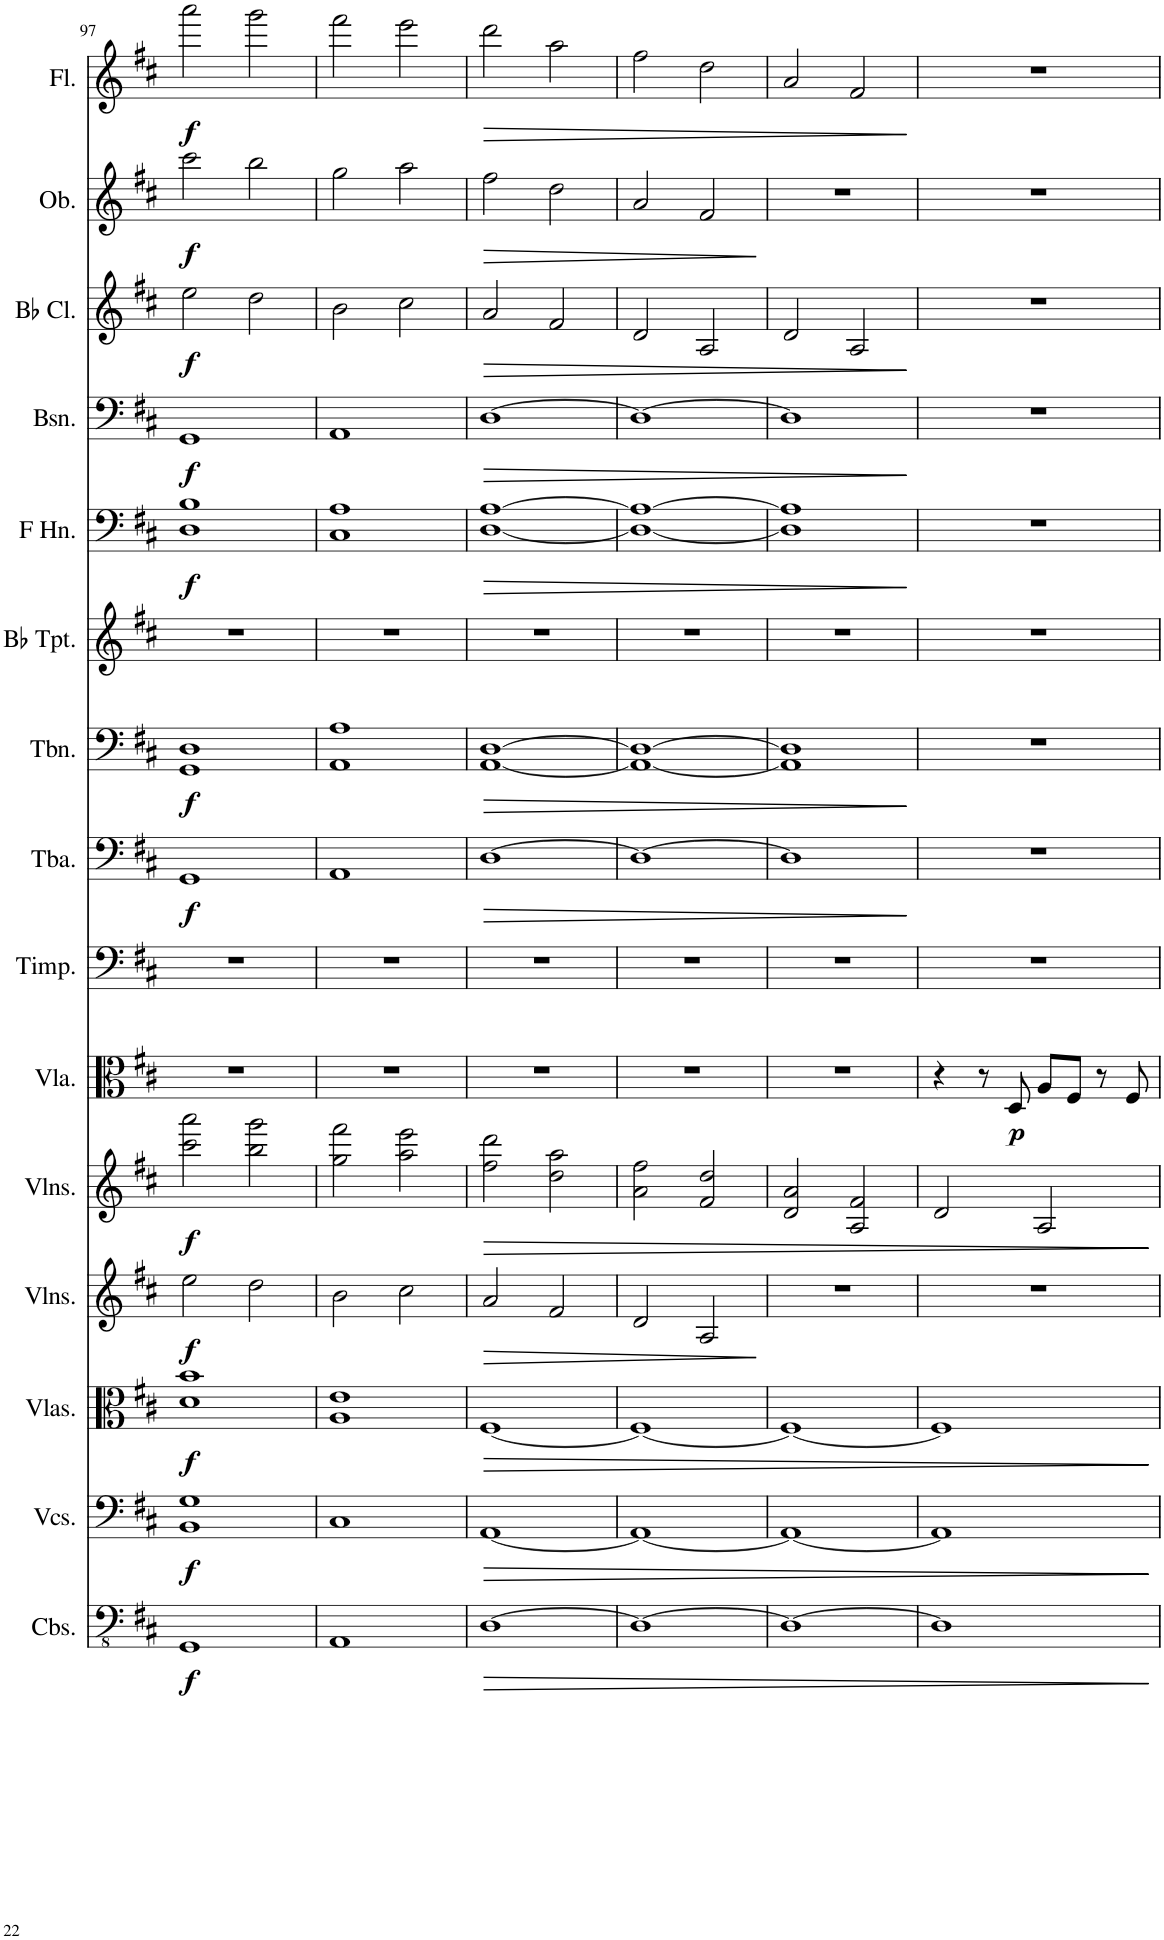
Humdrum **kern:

**kern	**dynam	**kern	**dynam	**kern	**dynam	**kern	**dynam	**kern	**dynam	**kern	**dynam	**kern	**kern	**dynam	**kern	**dynam	**kern	**kern	**dynam	**kern	**dynam	**kern	**dynam	**kern	**dynam	**kern	**dynam
*part15	*part15	*part14	*part14	*part13	*part13	*part12	*part12	*part11	*part11	*part10	*part10	*part9	*part8	*part8	*part7	*part7	*part6	*part5	*part5	*part4	*part4	*part3	*part3	*part2	*part2	*part1	*part1
*staff15	*staff15	*staff14	*staff14	*staff13	*staff13	*staff12	*staff12	*staff11	*staff11	*staff10	*staff10	*staff9	*staff8	*staff8	*staff7	*staff7	*staff6	*staff5	*staff5	*staff4	*staff4	*staff3	*staff3	*staff2	*staff2	*staff1	*staff1
*I"Contrabasses	*	*I"Violoncellos	*	*I"Violas	*	*I"Violins	*	*I"Violins	*	*I"Viola	*	*I"Timpani	*I"Tuba	*	*I"Trombone	*	*I"Bb Trumpet	*I"Horn in F	*	*I"Bassoon	*	*I"Bb Clarinet	*	*I"Oboe	*	*I"Flute	*
*I'Cbs.	*	*I'Vcs.	*	*I'Vlas.	*	*I'Vlns.	*	*I'Vlns.	*	*I'Vla.	*	*I'Timp.	*I'Tba.	*	*I'Tbn.	*	*I'Bb Tpt.	*	*	*I'Bsn.	*	*I'Bb Cl.	*	*I'Ob.	*	*I'Fl.	*
!!LO:PB:g=z
*clefFv4	*	*clefF4	*	*clefC3	*	*clefG2	*	*clefG2	*	*clefC3	*	*clefF4	*clefF4	*	*clefF4	*	*clefG2	*clefF4	*	*clefF4	*	*clefG2	*	*clefG2	*	*clefG2	*
*	*	*	*	*	*	*	*	*	*	*	*	*	*	*	*	*	*ITrd1c2	*ITrd4c7	*	*	*	*ITrd1c2	*	*	*	*	*
*k[f#c#]	*	*k[f#c#]	*	*k[f#c#]	*	*k[f#c#]	*	*k[f#c#]	*	*k[f#c#]	*	*k[f#c#]	*k[f#c#]	*	*k[f#c#]	*	*k[f#c#]	*k[f#c#]	*	*k[f#c#]	*	*k[f#c#]	*	*k[f#c#]	*	*k[f#c#]	*
*M4/4	*	*M4/4	*	*M4/4	*	*M4/4	*	*M4/4	*	*M4/4	*	*M4/4	*M4/4	*	*M4/4	*	*M4/4	*M4/4	*	*M4/4	*	*M4/4	*	*M4/4	*	*M4/4	*
=97	=97	=97	=97	=97	=97	=97	=97	=97	=97	=97	=97	=97	=97	=97	=97	=97	=97	=97	=97	=97	=97	=97	=97	=97	=97	=97	=97
!	!LO:DY:b	!	!LO:DY:b	!	!LO:DY:b	!	!LO:DY:b	!	!LO:DY:b	!	!	!	!	!LO:DY:b	!	!LO:DY:b	!	!	!LO:DY:b	!	!LO:DY:b	!	!LO:DY:b	!	!LO:DY:b	!	!LO:DY:b
1GGG	f	1BB 1G	f	1d 1b	f	2ee\	f	2ccc#\ 2aaa\	f	1r	.	1r	1GG	f	1GG 1D	f	1r	1D 1B	f	1GG	f	2ee\	f	2ccc#\	f	2aaa\	f
.	.	.	.	.	.	2dd\	.	2bb\ 2ggg\	.	.	.	.	.	.	.	.	.	.	.	.	.	2dd\	.	2bb\	.	2ggg\	.
=98	=98	=98	=98	=98	=98	=98	=98	=98	=98	=98	=98	=98	=98	=98	=98	=98	=98	=98	=98	=98	=98	=98	=98	=98	=98	=98	=98
1AAA	.	1C#	.	1A 1e	.	2b\	.	2gg\ 2fff#\	.	1r	.	1r	1AA	.	1AA 1A	.	1r	1C# 1A	.	1AA	.	2b\	.	2gg\	.	2fff#\	.
.	.	.	.	.	.	2cc#\	.	2aa\ 2eee\	.	.	.	.	.	.	.	.	.	.	.	.	.	2cc#\	.	2aa\	.	2eee\	.
=99	=99	=99	=99	=99	=99	=99	=99	=99	=99	=99	=99	=99	=99	=99	=99	=99	=99	=99	=99	=99	=99	=99	=99	=99	=99	=99	=99
!	!LO:HP:b	!	!LO:HP:b	!	!LO:HP:b	!	!LO:HP:b	!	!LO:HP:b	!	!	!	!	!LO:HP:b	!	!LO:HP:b	!	!	!LO:HP:b	!	!LO:HP:b	!	!LO:HP:b	!	!LO:HP:b	!	!LO:HP:b
[1DD	>	[1AA	>	[1F#	>	2a/	>	2ff#\ 2ddd\	>	1r	.	1r	[1D	>	[1AA [1D	>	1r	[1D [1A	>	[1D	>	2a/	>	2ff#\	>	2ddd\	>
.	.	.	.	.	.	2f#/	.	2dd\ 2aa\	.	.	.	.	.	.	.	.	.	.	.	.	.	2f#/	.	2dd\	.	2aa\	.
=100	=100	=100	=100	=100	=100	=100	=100	=100	=100	=100	=100	=100	=100	=100	=100	=100	=100	=100	=100	=100	=100	=100	=100	=100	=100	=100	=100
1DD_	.	1AA_	.	1F#_	.	2d/	.	2a\ 2ff#\	.	1r	.	1r	1D_	.	1AA_ 1D_	.	1r	1D_ 1A_	.	1D_	.	2d/	.	2a/	.	2ff#\	.
.	.	.	.	.	.	2A/	.	2f#/ 2dd/	.	.	.	.	.	.	.	.	.	.	.	.	.	2A/	.	2f#/	.	2dd\	.
.	.	.	.	.	.	.	]	.	.	.	.	.	.	.	.	.	.	.	.	.	.	.	.	.	]	.	.
=101	=101	=101	=101	=101	=101	=101	=101	=101	=101	=101	=101	=101	=101	=101	=101	=101	=101	=101	=101	=101	=101	=101	=101	=101	=101	=101	=101
1DD_	.	1AA_	.	1F#_	.	1r	.	2d/ 2a/	.	1r	.	1r	1D]	.	1AA] 1D]	.	1r	1D] 1A]	.	1D]	.	2d/	.	1r	.	2a/	.
.	.	.	.	.	.	.	.	2A/ 2f#/	.	.	.	.	.	.	.	.	.	.	.	.	.	2A/	.	.	.	2f#/	.
.	.	.	.	.	.	.	.	.	.	.	.	.	.	]	.	]	.	.	]	.	]	.	]	.	.	.	]
=102	=102	=102	=102	=102	=102	=102	=102	=102	=102	=102	=102	=102	=102	=102	=102	=102	=102	=102	=102	=102	=102	=102	=102	=102	=102	=102	=102
1DD]	.	1AA]	.	1F#]	.	1r	.	2d/	.	4r	.	1r	1r	.	1r	.	1r	1r	.	1r	.	1r	.	1r	.	1r	.
.	.	.	.	.	.	.	.	.	.	8r	.	.	.	.	.	.	.	.	.	.	.	.	.	.	.	.	.
!	!	!	!	!	!	!	!	!	!	!	!LO:DY:b	!	!	!	!	!	!	!	!	!	!	!	!	!	!	!	!
.	.	.	.	.	.	.	.	.	.	8D/	p	.	.	.	.	.	.	.	.	.	.	.	.	.	.	.	.
.	.	.	.	.	.	.	.	2A/	.	8A/L	.	.	.	.	.	.	.	.	.	.	.	.	.	.	.	.	.
.	.	.	.	.	.	.	.	.	.	8F#/J	.	.	.	.	.	.	.	.	.	.	.	.	.	.	.	.	.
.	.	.	.	.	.	.	.	.	.	8r	.	.	.	.	.	.	.	.	.	.	.	.	.	.	.	.	.
.	.	.	.	.	.	.	.	.	.	8F#/	.	.	.	.	.	.	.	.	.	.	.	.	.	.	.	.	.
.	]	.	]	.	]	.	.	.	]	.	.	.	.	.	.	.	.	.	.	.	.	.	.	.	.	.	.
=	=	=	=	=	=	=	=	=	=	=	=	=	=	=	=	=	=	=	=	=	=	=	=	=	=	=	=
*-	*-	*-	*-	*-	*-	*-	*-	*-	*-	*-	*-	*-	*-	*-	*-	*-	*-	*-	*-	*-	*-	*-	*-	*-	*-	*-	*-
